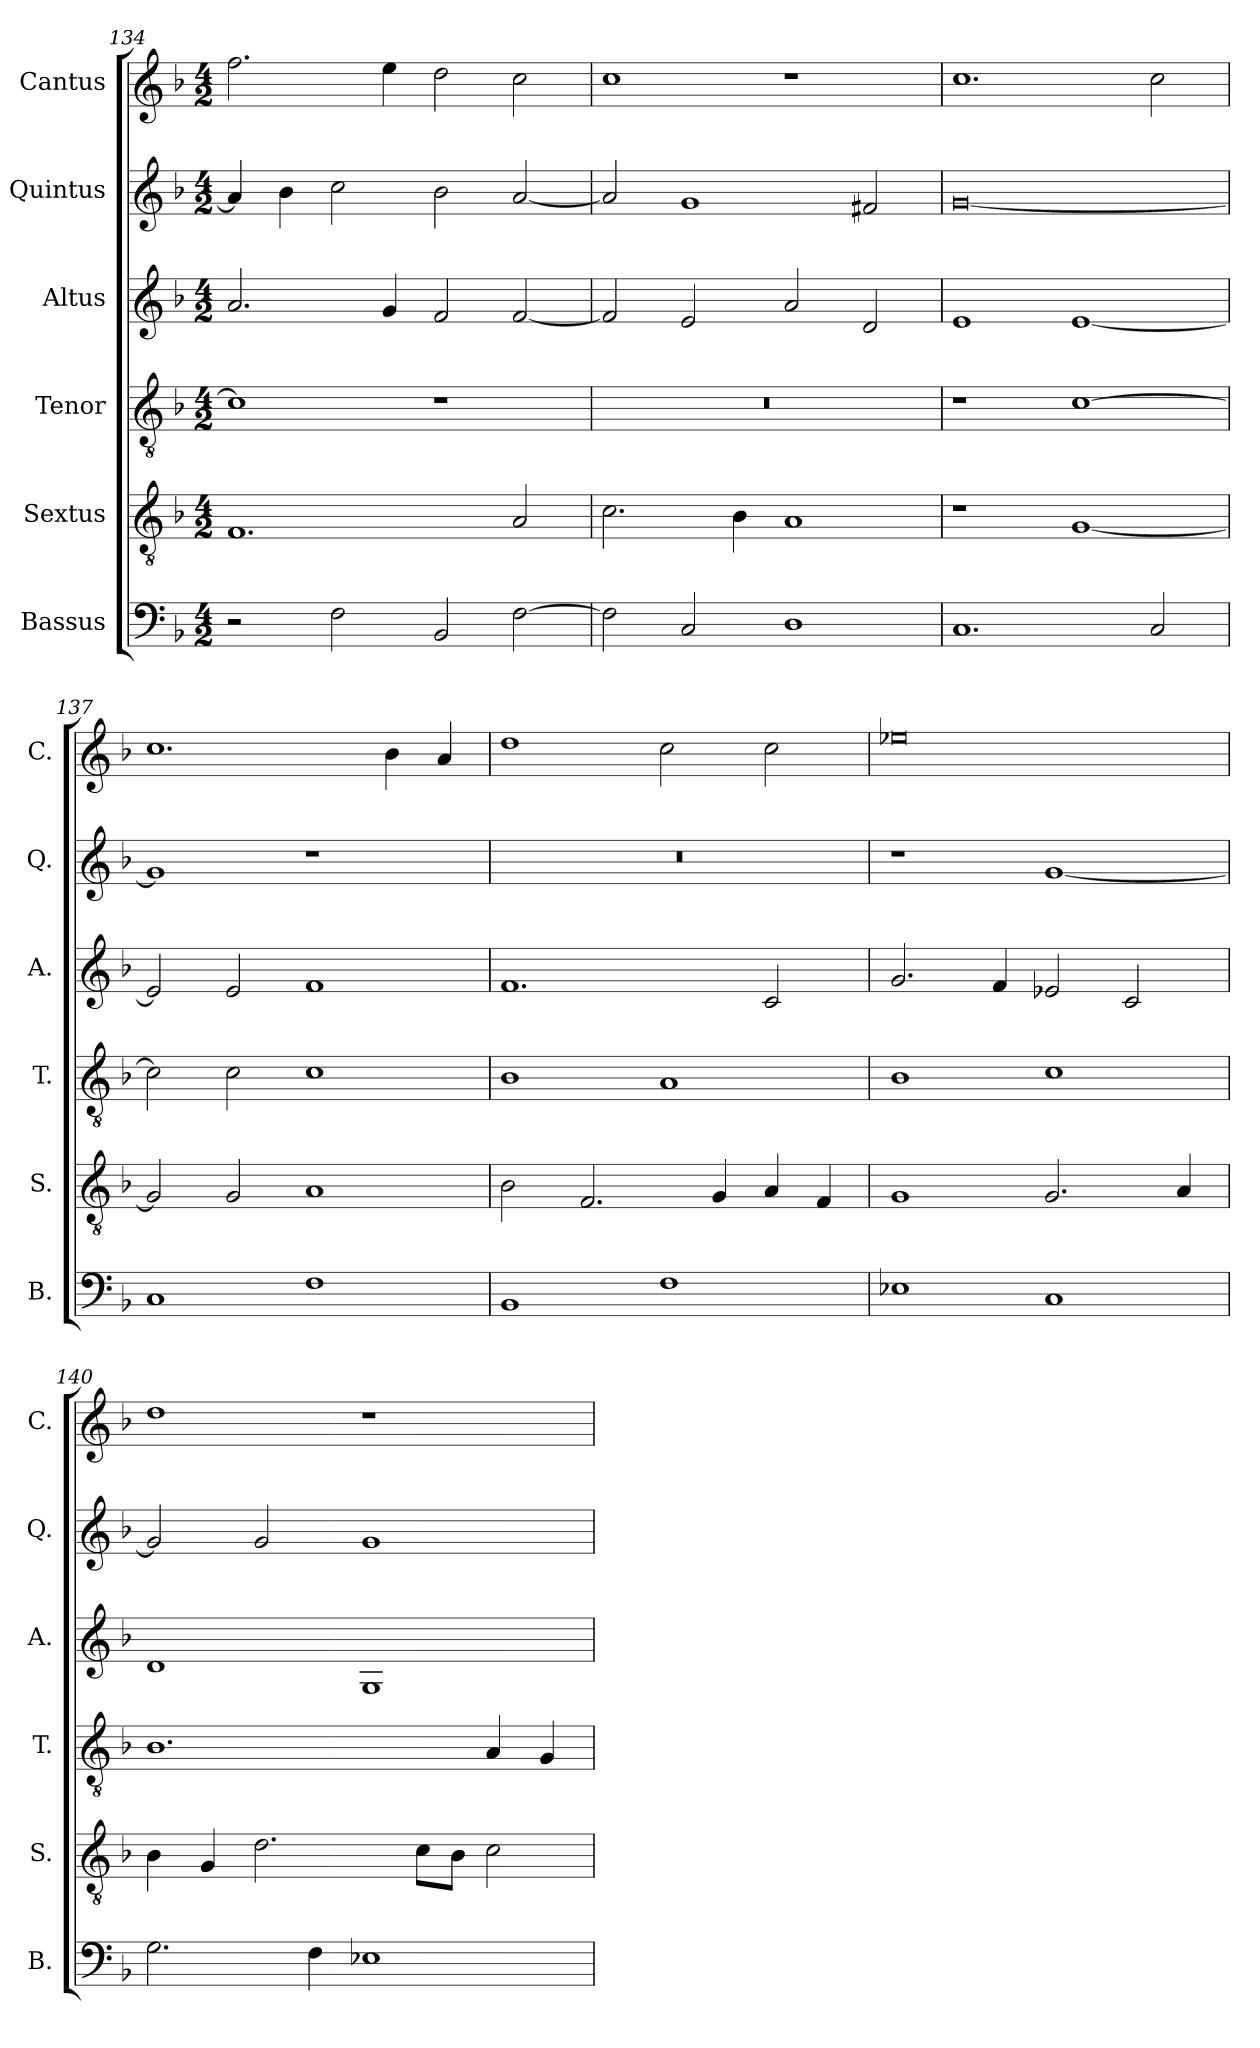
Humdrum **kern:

**kern	**kern	**kern	**kern	**kern	**kern
*part6	*part5	*part4	*part3	*part2	*part1
*staff6	*staff5	*staff4	*staff3	*staff2	*staff1
*I"Bassus	*I"Sextus	*I"Tenor	*I"Altus	*I"Quintus	*I"Cantus
*I'B.	*I'S.	*I'T.	*I'A.	*I'Q.	*I'C.
*clefF4	*clefGv2	*clefGv2	*clefG2	*clefG2	*clefG2
*k[b-]	*k[b-]	*k[b-]	*k[b-]	*k[b-]	*k[b-]
*M4/2	*M4/2	*M4/2	*M4/2	*M4/2	*M4/2
=134	=134	=134	=134	=134	=134
2r	1.F	1c]	2.a/	4a/]	2.ff\
.	.	.	.	4b-\	.
2F\	.	.	.	2cc\	.
.	.	.	4g/	.	4ee\
2BB-/	.	1r	2f/	2b-\	2dd\
[2F\	2A/	.	[2f/	[2a/	2cc\
=135	=135	=135	=135	=135	=135
2F\]	2.c\	0r	2f/]	2a/]	1cc
2C/	.	.	2e/	1g	.
.	4B-\	.	.	.	.
1D	1A	.	2a/	.	1r
.	.	.	2d/	2f#X/	.
=136	=136	=136	=136	=136	=136
1.C	1r	1r	1e	[0g	1.cc
.	[1G	[1c	[1e	.	.
2C/	.	.	.	.	2cc\
=137	=137	=137	=137	=137	=137
1C	2G/]	2c\]	2e/]	1g]	1.cc
.	2G/	2c\	2e/	.	.
1F	1A	1c	1f	1r	.
.	.	.	.	.	4b-\
.	.	.	.	.	4a/
=138	=138	=138	=138	=138	=138
1BB-	2B-\	1B-	1.f	0r	1dd
.	2.F/	.	.	.	.
1F	.	1A	.	.	2cc\
.	4G/	.	.	.	.
.	4A/	.	2c/	.	2cc\
.	4F/	.	.	.	.
=139	=139	=139	=139	=139	=139
1E-X	1G	1B-	2.g/	1r	0ee-X
.	.	.	4f/	.	.
1C	2.G/	1c	2e-X/	[1g	.
.	.	.	2c/	.	.
.	4A/	.	.	.	.
!!LO:LB:g=z
=140	=140	=140	=140	=140	=140
2.G\	4B-\	1.B-	1d	2g/]	1dd
.	4G/	.	.	.	.
.	2.d\	.	.	2g/	.
4F\	.	.	.	.	.
1E-X	.	.	1G	1g	1r
.	8c\L	.	.	.	.
.	8B-\J	.	.	.	.
.	2c\	4A/	.	.	.
.	.	4G/	.	.	.
=	=	=	=	=	=
*-	*-	*-	*-	*-	*-
